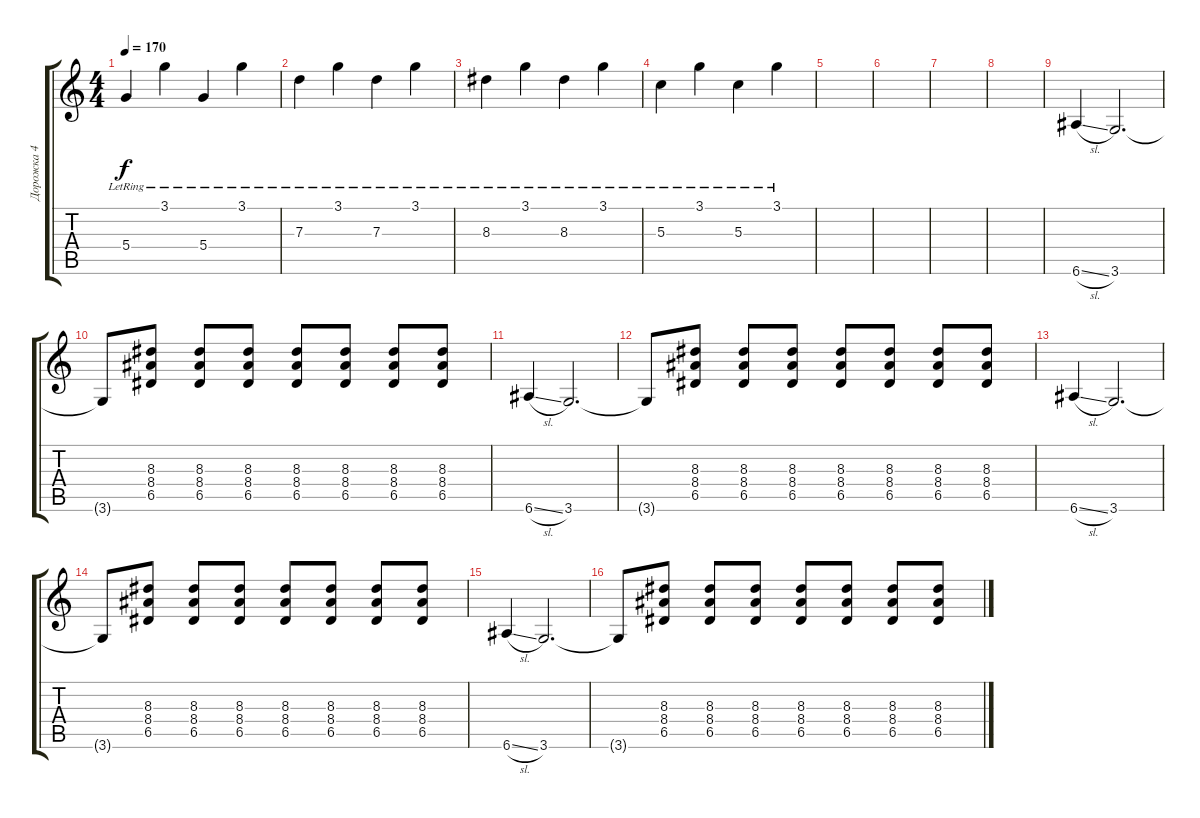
\track ("Дорожка 4" "Дорожка 4") {instrument overdrivenguitar}
\staff {score tabs}
\tuning (E4 B3 G3 D3 A2 E2) {hide}
\ts (4 4)
\tempo 170
\clef g2
\ks c
5.4{lr}.4{dy f} 3.1{lr}.4 5.4{lr}.4 3.1{lr}.4 |
7.3{lr}.4 3.1{lr}.4 7.3{lr}.4 3.1{lr}.4 |
8.3{lr}.4 3.1{lr}.4 8.3{lr}.4 3.1{lr}.4 |
5.3{lr}.4 3.1{lr}.4 5.3{lr}.4 3.1{lr}.4 |
|
|
|
|
6.6{sl}.4 3.6.2{d} |
3.6{t}.8 (8.3 8.4 6.5).8 (8.3 8.4 6.5).8 (8.3 8.4 6.5).8 (8.3 8.4 6.5).8 (8.3 8.4 6.5).8 (8.3 8.4 6.5).8 (8.3 8.4 6.5).8 |
6.6{sl}.4 3.6.2{d} |
3.6{t}.8 (8.3 8.4 6.5).8 (8.3 8.4 6.5).8 (8.3 8.4 6.5).8 (8.3 8.4 6.5).8 (8.3 8.4 6.5).8 (8.3 8.4 6.5).8 (8.3 8.4 6.5).8 |
6.6{sl}.4 3.6.2{d} |
3.6{t}.8 (8.3 8.4 6.5).8 (8.3 8.4 6.5).8 (8.3 8.4 6.5).8 (8.3 8.4 6.5).8 (8.3 8.4 6.5).8 (8.3 8.4 6.5).8 (8.3 8.4 6.5).8 |
6.6{sl}.4 3.6.2{d} |
3.6{t}.8 (8.3 8.4 6.5).8 (8.3 8.4 6.5).8 (8.3 8.4 6.5).8 (8.3 8.4 6.5).8 (8.3 8.4 6.5).8 (8.3 8.4 6.5).8 (8.3 8.4 6.5).8
